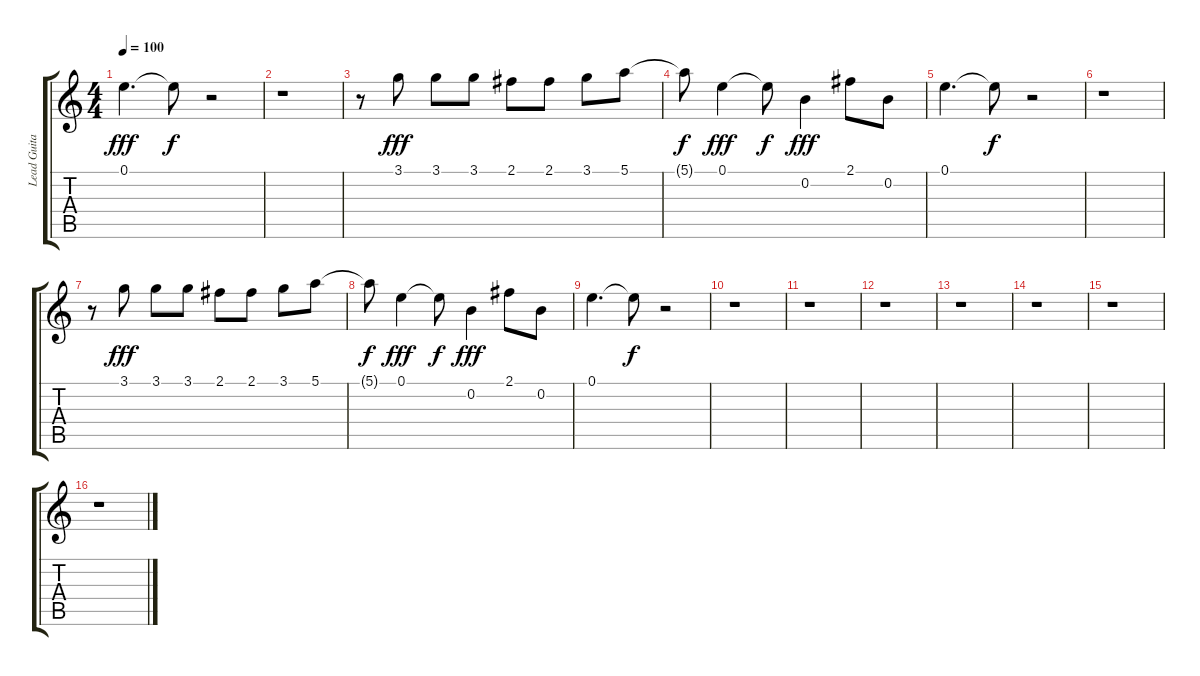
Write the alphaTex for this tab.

\track ("Lead Guitar" "Lead Guita") {instrument distortionguitar}
\staff {score tabs}
\tuning (E4 B3 G3 D3 A2 E2) {hide}
\ts (4 4)
\tempo 100
\clef g2
\ks c
0.1.4{d dy fff} 0.1{t}.8{dy f} r.2 |
r.1 |
r.8 3.1.8{dy fff} 3.1.8 3.1.8 2.1.8 2.1.8 3.1.8 5.1.8 |
5.1{t}.8{dy f} 0.1.4{dy fff} 0.1{t}.8{dy f} 0.2.4{dy fff} 2.1.8 0.2.8 |
0.1.4{d} 0.1{t}.8{dy f} r.2 |
r.1 |
r.8 3.1.8{dy fff} 3.1.8 3.1.8 2.1.8 2.1.8 3.1.8 5.1.8 |
5.1{t}.8{dy f} 0.1.4{dy fff} 0.1{t}.8{dy f} 0.2.4{dy fff} 2.1.8 0.2.8 |
0.1.4{d} 0.1{t}.8{dy f} r.2 |
r.1 |
r.1 |
r.1 |
r.1 |
r.1 |
r.1 |
r.1
